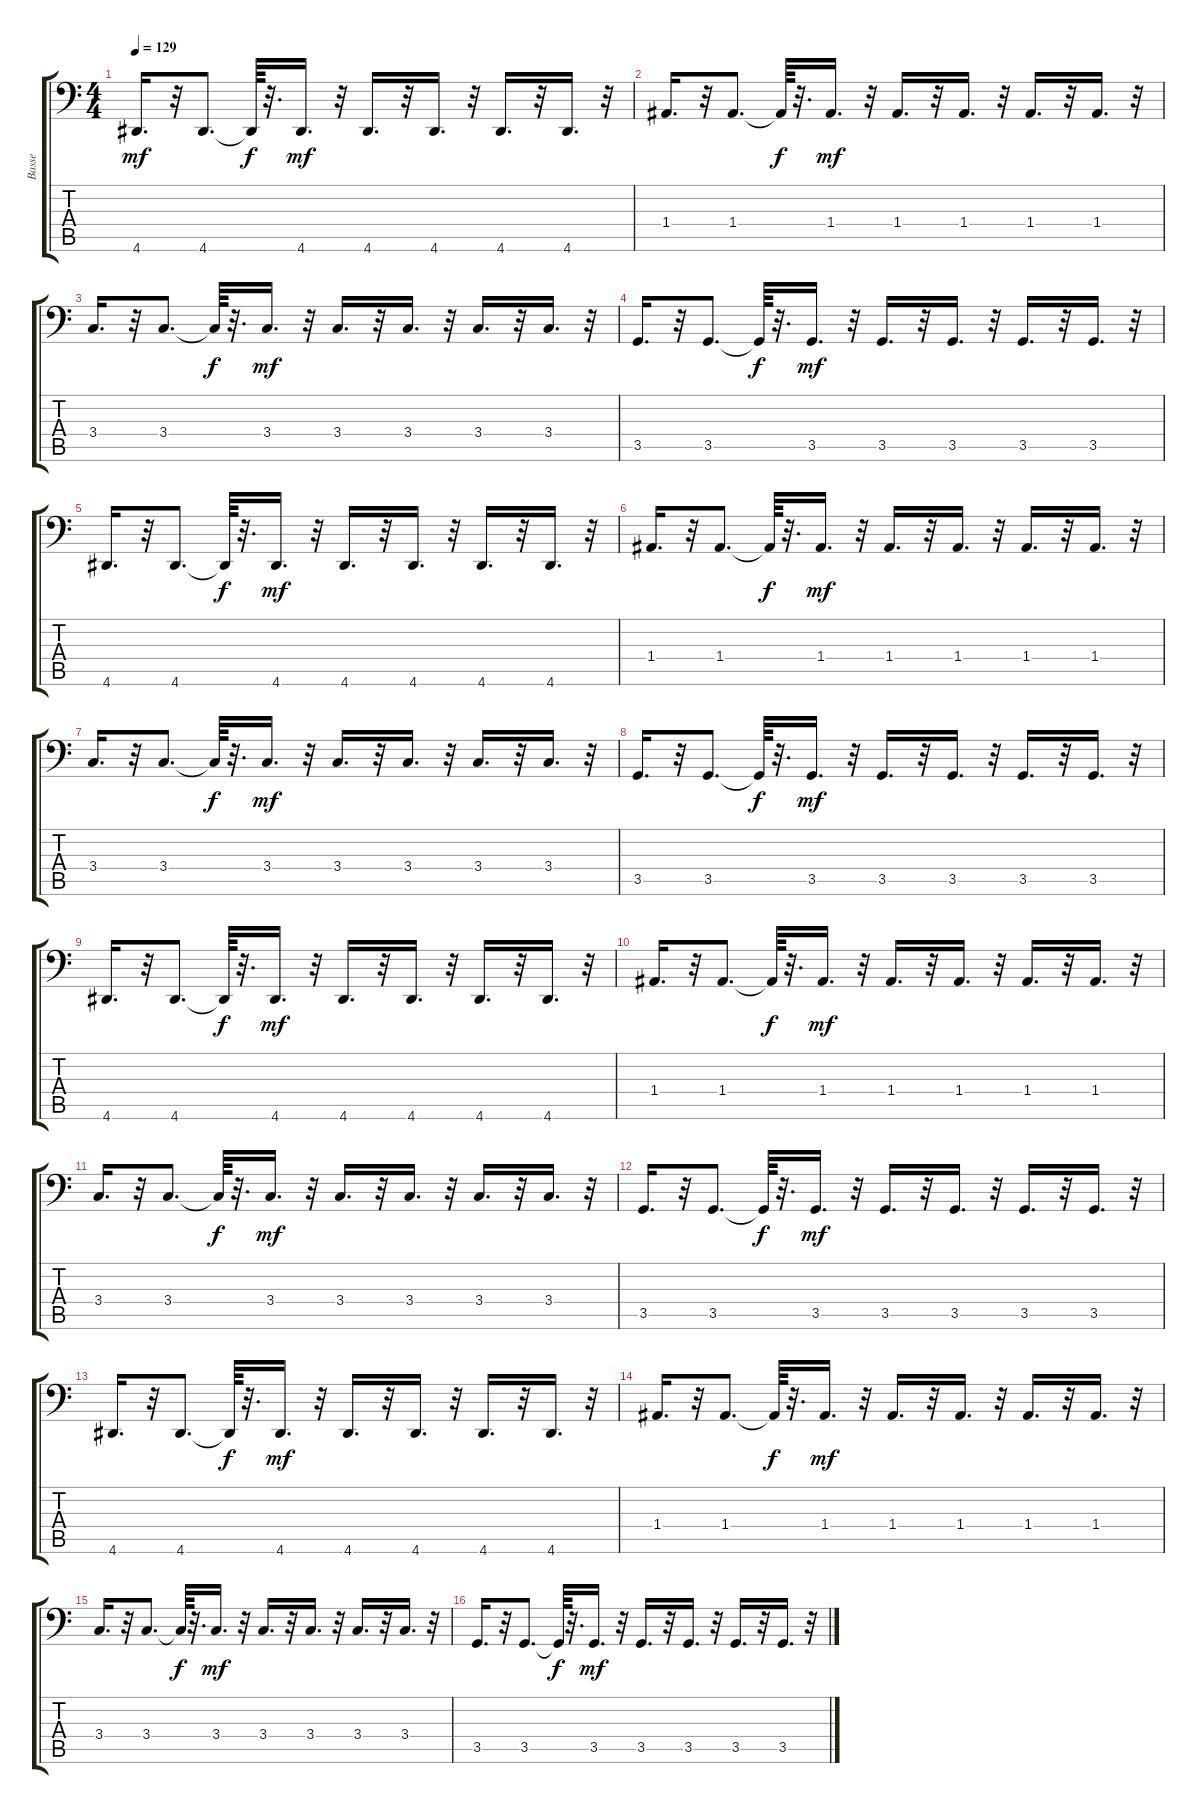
\track ("Basse" "Basse") {instrument acousticbass}
\staff {score tabs}
\tuning (C3 G2 D2 A1 E1 B0) {hide}
\ts (4 4)
\tempo 129
\clef f4
\ks c
4.6.16{d dy mf} r.32 4.6.8{d} 4.6{t}.64{dy f} r.32{d} 4.6.16{d dy mf} r.32 4.6.16{d} r.32 4.6.16{d} r.32 4.6.16{d} r.32 4.6.16{d} r.32 |
1.4.16{d} r.32 1.4.8{d} 1.4{t}.64{dy f} r.32{d} 1.4.16{d dy mf} r.32 1.4.16{d} r.32 1.4.16{d} r.32 1.4.16{d} r.32 1.4.16{d} r.32 |
3.4.16{d} r.32 3.4.8{d} 3.4{t}.64{dy f} r.32{d} 3.4.16{d dy mf} r.32 3.4.16{d} r.32 3.4.16{d} r.32 3.4.16{d} r.32 3.4.16{d} r.32 |
3.5.16{d} r.32 3.5.8{d} 3.5{t}.64{dy f} r.32{d} 3.5.16{d dy mf} r.32 3.5.16{d} r.32 3.5.16{d} r.32 3.5.16{d} r.32 3.5.16{d} r.32 |
4.6.16{d} r.32 4.6.8{d} 4.6{t}.64{dy f} r.32{d} 4.6.16{d dy mf} r.32 4.6.16{d} r.32 4.6.16{d} r.32 4.6.16{d} r.32 4.6.16{d} r.32 |
1.4.16{d} r.32 1.4.8{d} 1.4{t}.64{dy f} r.32{d} 1.4.16{d dy mf} r.32 1.4.16{d} r.32 1.4.16{d} r.32 1.4.16{d} r.32 1.4.16{d} r.32 |
3.4.16{d} r.32 3.4.8{d} 3.4{t}.64{dy f} r.32{d} 3.4.16{d dy mf} r.32 3.4.16{d} r.32 3.4.16{d} r.32 3.4.16{d} r.32 3.4.16{d} r.32 |
3.5.16{d} r.32 3.5.8{d} 3.5{t}.64{dy f} r.32{d} 3.5.16{d dy mf} r.32 3.5.16{d} r.32 3.5.16{d} r.32 3.5.16{d} r.32 3.5.16{d} r.32 |
4.6.16{d} r.32 4.6.8{d} 4.6{t}.64{dy f} r.32{d} 4.6.16{d dy mf} r.32 4.6.16{d} r.32 4.6.16{d} r.32 4.6.16{d} r.32 4.6.16{d} r.32 |
1.4.16{d} r.32 1.4.8{d} 1.4{t}.64{dy f} r.32{d} 1.4.16{d dy mf} r.32 1.4.16{d} r.32 1.4.16{d} r.32 1.4.16{d} r.32 1.4.16{d} r.32 |
3.4.16{d} r.32 3.4.8{d} 3.4{t}.64{dy f} r.32{d} 3.4.16{d dy mf} r.32 3.4.16{d} r.32 3.4.16{d} r.32 3.4.16{d} r.32 3.4.16{d} r.32 |
3.5.16{d} r.32 3.5.8{d} 3.5{t}.64{dy f} r.32{d} 3.5.16{d dy mf} r.32 3.5.16{d} r.32 3.5.16{d} r.32 3.5.16{d} r.32 3.5.16{d} r.32 |
4.6.16{d} r.32 4.6.8{d} 4.6{t}.64{dy f} r.32{d} 4.6.16{d dy mf} r.32 4.6.16{d} r.32 4.6.16{d} r.32 4.6.16{d} r.32 4.6.16{d} r.32 |
1.4.16{d} r.32 1.4.8{d} 1.4{t}.64{dy f} r.32{d} 1.4.16{d dy mf} r.32 1.4.16{d} r.32 1.4.16{d} r.32 1.4.16{d} r.32 1.4.16{d} r.32 |
3.4.16{d} r.32 3.4.8{d} 3.4{t}.64{dy f} r.32{d} 3.4.16{d dy mf} r.32 3.4.16{d} r.32 3.4.16{d} r.32 3.4.16{d} r.32 3.4.16{d} r.32 |
3.5.16{d} r.32 3.5.8{d} 3.5{t}.64{dy f} r.32{d} 3.5.16{d dy mf} r.32 3.5.16{d} r.32 3.5.16{d} r.32 3.5.16{d} r.32 3.5.16{d} r.32
